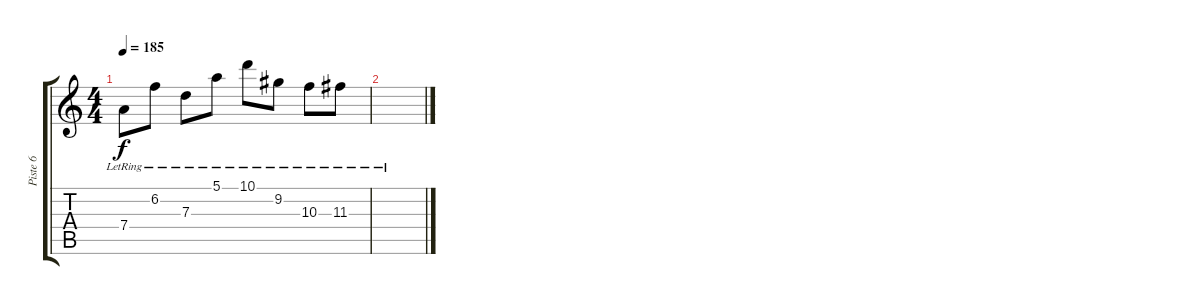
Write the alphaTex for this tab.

\track ("Piste 6" "Piste 6") {instrument acousticgrandpiano}
\staff {score tabs}
\tuning (E5 B4 G4 D4 A2 E2) {hide}
\ts (4 4)
\tempo 185
\clef g2
\ks c
7.4{lr}.8{dy f} 6.2{lr}.8 7.3{lr}.8 5.1{lr}.8 10.1{lr}.8 9.2{lr}.8 10.3{lr}.8 11.3{lr}.8 |
\section ("" "")
